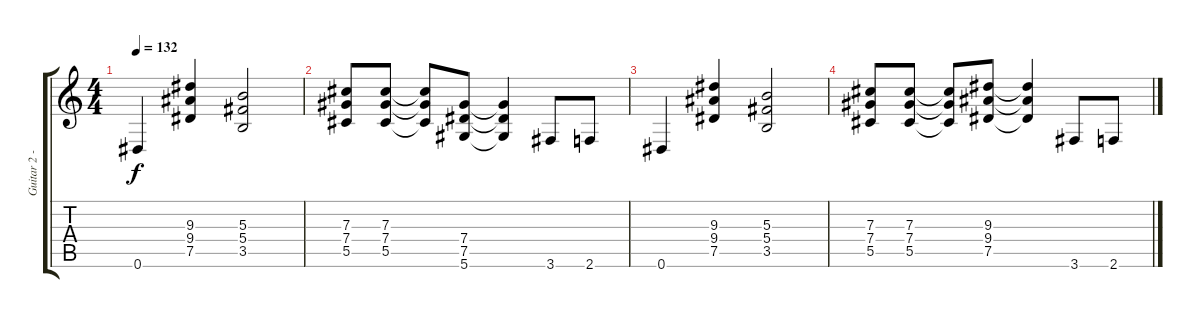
\track ("Guitar 2 - Graham Oliver" "Guitar 2 -") {instrument distortionguitar}
\staff {score tabs}
\tuning (Eb4 Bb3 Gb3 Db3 Ab2 Eb2) {hide}
\ts (4 4)
\tempo 132
\clef g2
\ks c
0.6.4{dy f} (9.3 9.4 7.5).4 (5.3 5.4 3.5).2 |
(7.3 7.4 5.5).8 (7.3 7.4 5.5).8 (7.3{t} 7.4{t} 5.5{t}).8 (7.4 7.5 5.6).8 (7.4{t} 7.5{t} 5.6{t}).4 3.6.8 2.6.8 |
0.6.4 (9.3 9.4 7.5).4 (5.3 5.4 3.5).2 |
(7.3 7.4 5.5).8 (7.3 7.4 5.5).8 (7.3{t} 7.4{t} 5.5{t}).8 (9.3 9.4 7.5).8 (9.3{t} 9.4{t} 7.5{t}).4 3.6.8 2.6.8
